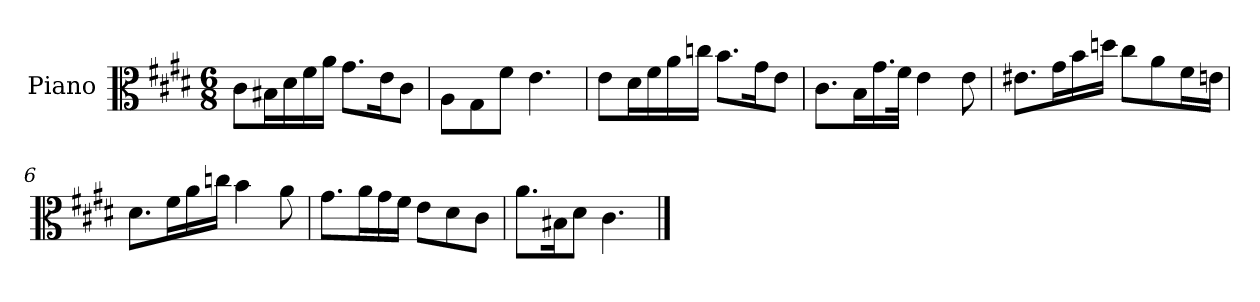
**kern
*part1
*staff1
*I"Piano
*I'Pno.
*clefC3
*k[f#c#g#d#]
*M6/8
=1
8c#\L
16B#X\L
16d#\
16f#\
16a\JJ
8.g#\L
16e\K
8c#\J
=2
8A\L
8G#\
8f#\J
4.e\
=3
8e\L
16d#\L
16f#\
16a\
16ccn\JJ
8.b\L
16g#\K
8e\J
=4
8.c#\L
16B\L
16.g#\
32f#\JJk
4e\
8e\
=5
8.e#X\L
16g#\L
16b\
16ddn\JJ
8cc#\L
8a\
16f#\L
16en\JJ
!!LO:LB:g=z
=6
8.d#\L
16f#\L
16a\
16ccn\JJ
4b\
8a\
=7
8.g#\L
16a\L
16g#\
16f#\JJ
8e\L
8d#\
8c#\J
=8
8.a\L
16B#X\K
8d#\J
4.c#\
==
*-
